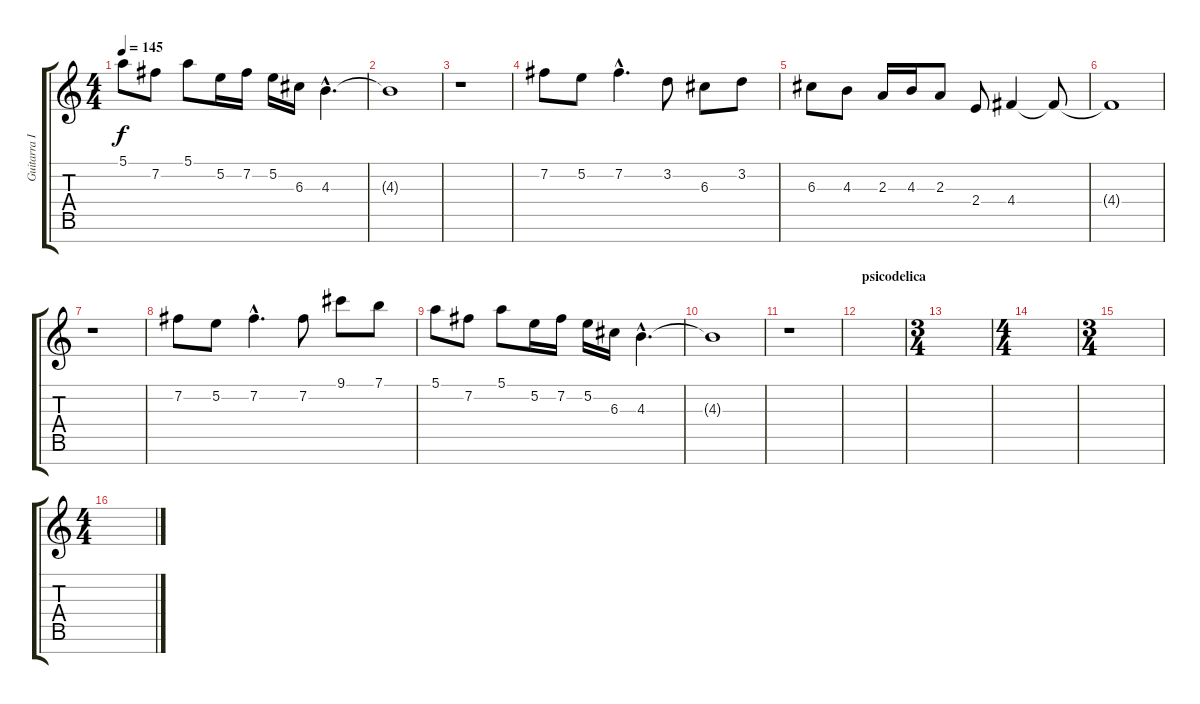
\track ("Guitarra I" "Guitarra I") {instrument distortionguitar}
\staff {score tabs}
\tuning (E4 B3 G3 D3 A2 E2 B1) {hide}
\ts (4 4)
\tempo 145
\clef g2
\ks c
5.1.8{dy f} 7.2.8 5.1.8 5.2.16 7.2.16 5.2.16 6.3.16 4.3{hac}.4{d} |
4.3{t}.1 |
r.1 |
7.2.8{instrument acousticguitarsteel} 5.2.8 7.2{hac}.4{d} 3.2.8 6.3.8 3.2.8 |
6.3.8 4.3.8 2.3.16 4.3.16 2.3.8 2.4.8 4.4.4 4.4{t}.8 |
4.4{t}.1 |
r.1 |
7.2.8 5.2.8 7.2{hac}.4{d} 7.2.8 9.1.8 7.1.8 |
5.1.8 7.2.8 5.1.8 5.2.16 7.2.16 5.2.16 6.3.16 4.3{hac}.4{d} |
4.3{t}.1 |
r.1 |
\section ("" "psicodelica")
|
\ts (3 4)
|
\ts (4 4)
|
\ts (3 4)
|
\ts (4 4)
